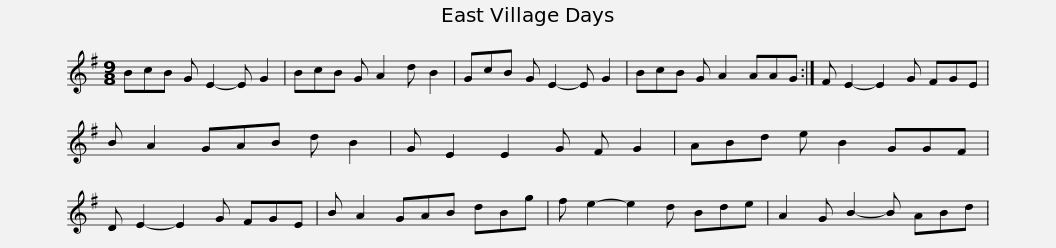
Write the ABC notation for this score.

X:1
L:1/8
M:9/8
I:linebreak $
K:G
V:1 treble
V:1
 BcB G E2- E G2 | BcB G A2 d B2 | GcB G E2- E G2 | BcB G A2 AAG :| F E2- E2 G FGE |$ %5
 B A2 GAB d B2 | G E2 E2 G F G2 | ABd e B2 GGF | D E2- E2 G FGE | B A2 GAB dBg |$ %10
 f e2- e2 d Bde | A2 G B2- B ABd | %12
